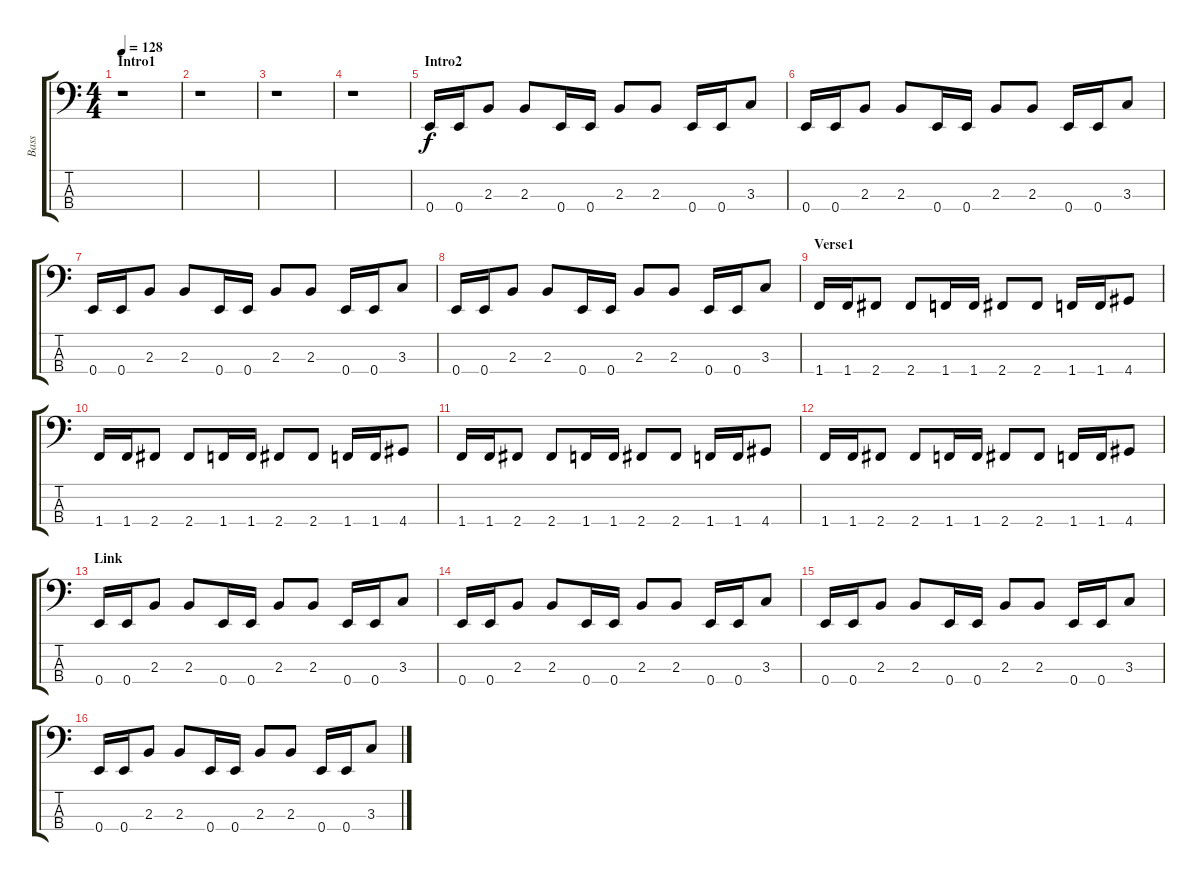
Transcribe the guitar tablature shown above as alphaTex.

\track ("Bass" "Bass") {instrument electricbasspick}
\staff {score tabs}
\tuning (G2 D2 A1 E1) {hide}
\ts (4 4)
\section ("" "Intro1")
\tempo 128
\clef f4
\ks c
r.1{dy f instrument electricbasspick} |
r.1 |
r.1 |
r.1 |
\section ("" "Intro2")
0.4.16 0.4.16 2.3.8 2.3.8 0.4.16 0.4.16 2.3.8 2.3.8 0.4.16 0.4.16 3.3.8 |
0.4.16 0.4.16 2.3.8 2.3.8 0.4.16 0.4.16 2.3.8 2.3.8 0.4.16 0.4.16 3.3.8 |
0.4.16 0.4.16 2.3.8 2.3.8 0.4.16 0.4.16 2.3.8 2.3.8 0.4.16 0.4.16 3.3.8 |
0.4.16 0.4.16 2.3.8 2.3.8 0.4.16 0.4.16 2.3.8 2.3.8 0.4.16 0.4.16 3.3.8 |
\section ("" "Verse1")
1.4.16 1.4.16 2.4.8 2.4.8 1.4.16 1.4.16 2.4.8 2.4.8 1.4.16 1.4.16 4.4.8 |
1.4.16 1.4.16 2.4.8 2.4.8 1.4.16 1.4.16 2.4.8 2.4.8 1.4.16 1.4.16 4.4.8 |
1.4.16 1.4.16 2.4.8 2.4.8 1.4.16 1.4.16 2.4.8 2.4.8 1.4.16 1.4.16 4.4.8 |
1.4.16 1.4.16 2.4.8 2.4.8 1.4.16 1.4.16 2.4.8 2.4.8 1.4.16 1.4.16 4.4.8 |
\section ("" "Link")
0.4.16 0.4.16 2.3.8 2.3.8 0.4.16 0.4.16 2.3.8 2.3.8 0.4.16 0.4.16 3.3.8 |
0.4.16 0.4.16 2.3.8 2.3.8 0.4.16 0.4.16 2.3.8 2.3.8 0.4.16 0.4.16 3.3.8 |
0.4.16 0.4.16 2.3.8 2.3.8 0.4.16 0.4.16 2.3.8 2.3.8 0.4.16 0.4.16 3.3.8 |
0.4.16 0.4.16 2.3.8 2.3.8 0.4.16 0.4.16 2.3.8 2.3.8 0.4.16 0.4.16 3.3.8
